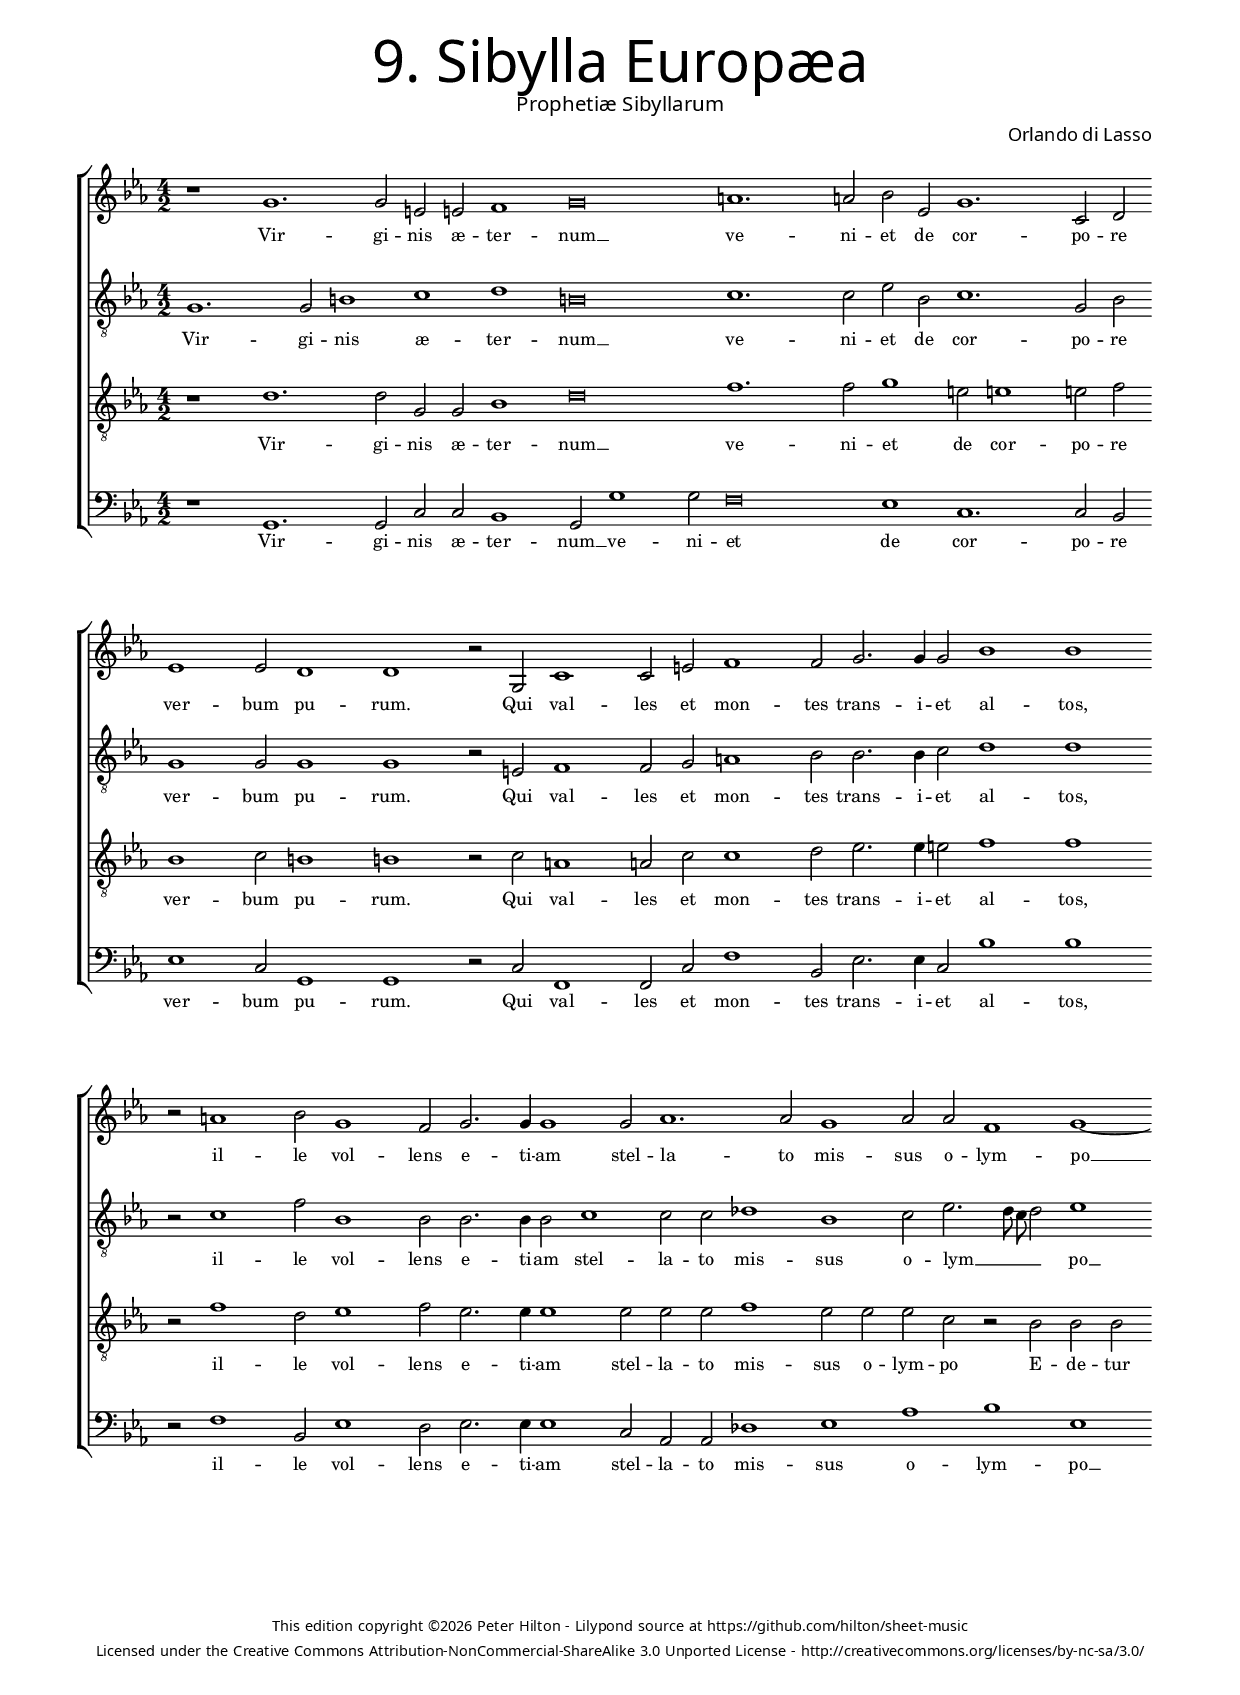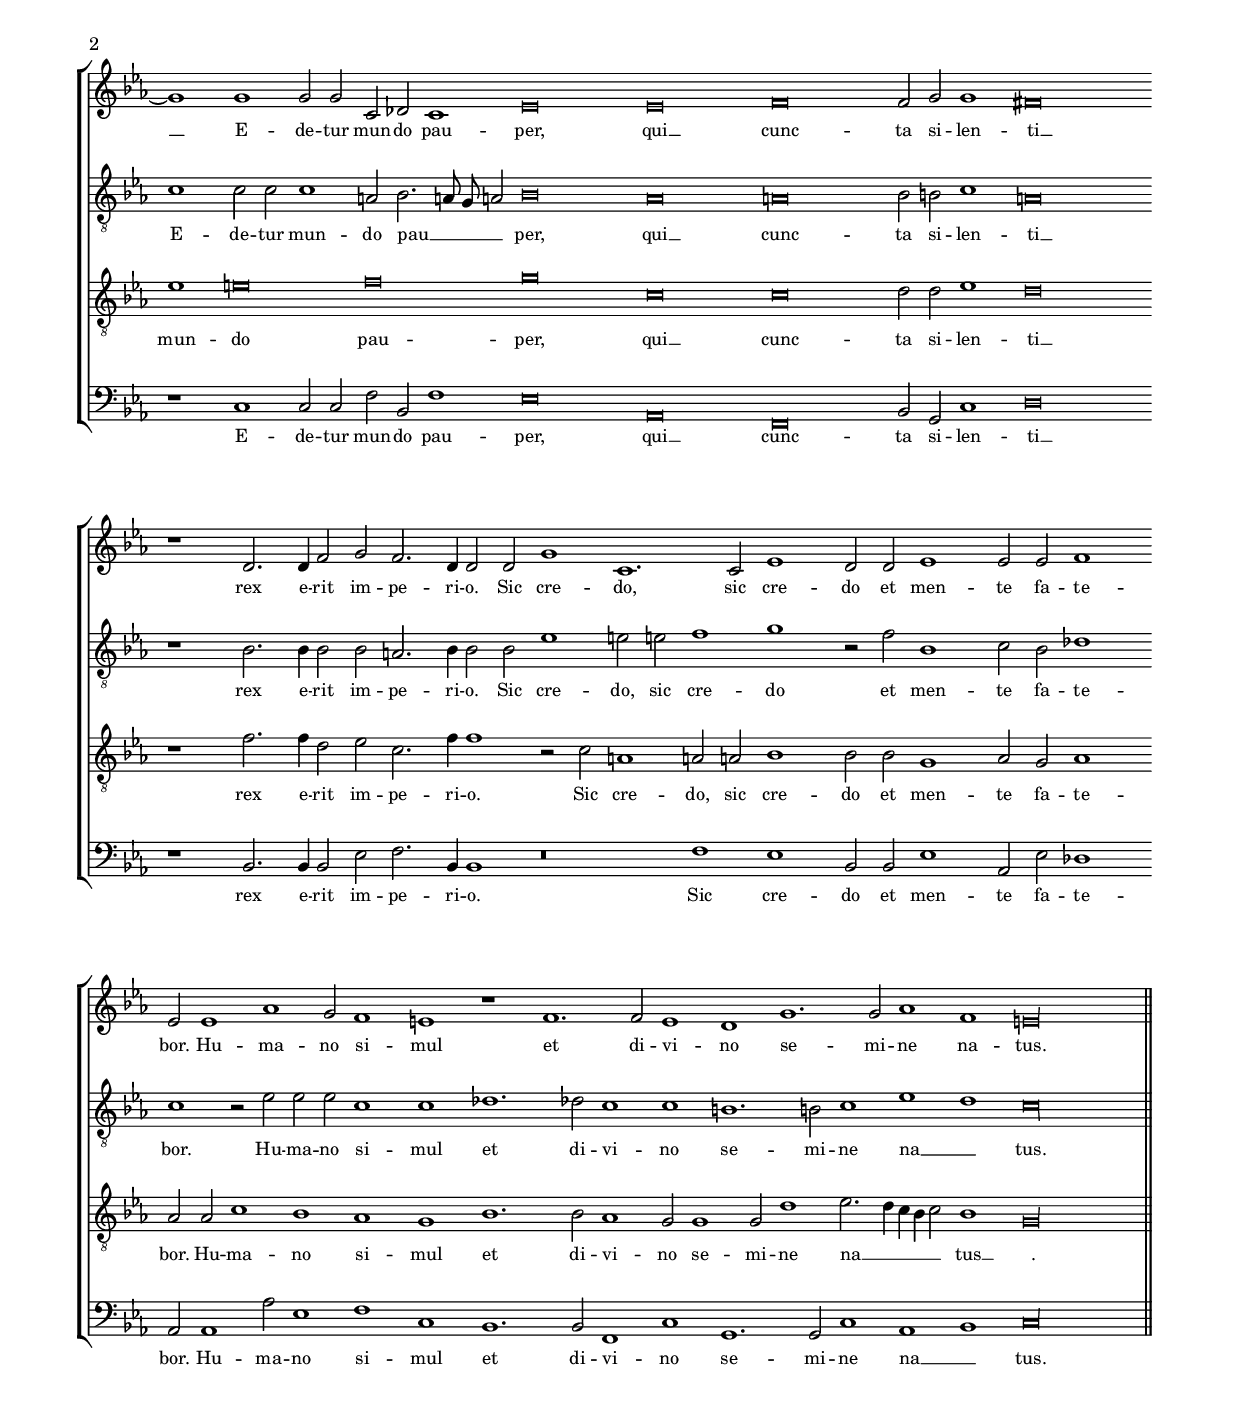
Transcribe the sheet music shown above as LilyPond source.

% Copyright ©2013 Peter Hilton - https://github.com/hilton
% CPDL #30372
% http://www.cpdl.org/wiki/index.php/Prophetiae_Sibyllarum_-_IX._Sibylla_Europaea_(Orlando_di_Lasso)

\version "2.16.2"
\pointAndClickOff

#(set-global-staff-size 16)

\paper { 
	% annotate-spacing = ##t
	#(define fonts (make-pango-font-tree "Century Schoolbook L" "Source Sans Pro" "Luxi Mono" (/ 16 20)))
	top-margin = 15\mm
	left-margin = 15\mm
	right-margin = 15\mm
	system-system-spacing = #'( (padding . 10) (basic-distance . 20) (stretchability . 100) )
	ragged-bottom = ##f
	ragged-last-bottom = ##t 
} 

year = #(strftime "©%Y" (localtime (current-time)))

\header {
	title = \markup \medium \fontsize #6 \override #'(font-name . "Source Sans Pro Light") {
		"9. Sibylla Europæa"
	}
	subtitle = \markup \medium \sans {
		"Prophetiæ Sibyllarum"
	}
	composer = \markup \sans {
		"Orlando di Lasso"
	}
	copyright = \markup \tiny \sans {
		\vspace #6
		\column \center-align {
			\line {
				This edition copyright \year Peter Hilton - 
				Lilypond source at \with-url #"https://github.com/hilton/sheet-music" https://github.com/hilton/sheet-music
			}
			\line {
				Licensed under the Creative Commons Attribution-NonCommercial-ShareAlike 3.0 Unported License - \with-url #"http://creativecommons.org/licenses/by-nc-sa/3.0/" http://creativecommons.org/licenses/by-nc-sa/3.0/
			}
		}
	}
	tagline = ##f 
}

global= { 
	\key es \major
	\time 4/2
	\tempo 2 = 100
	\set Score.timing = ##f 
	\override Score.LyricText #'font-size = #0
	\set Staff.midiInstrument = "choir aahs"
	\accidentalStyle "forget"
}

soprano = \new Voice { \transpose c es {
	\relative c' {
		\override NoteHead #'style = #'baroque
		r1 e1. e2 cis cis d1 e\breve fis1. fis2 g c, e1. a,2 b c1 c2 
		b1 b r2 e, a1  a2 cis d1 d2 e2. e4 e2 g1 g r2 fis1 g2 e1 d2 e2. e4 e1 e2 
		f1. f2 e1 f2 f d1 e1~ e1 e1 e2 e a, bes a1 c\breve c d
		d2 e e1 dis\breve r1 b2. b4 d2 e d2. b4 b2 b e1 a,1. a2 c1 b2 b c1 
		c2 c d1 c2 c1 f e2 d1 cis r d1. d2 c1 b e1. e2 f1 d cis\longa
	}
	\addlyrics {
		Vir -- gi -- nis æ -- ter -- num __ ve -- ni -- et de cor -- po -- re ver -- bum
		pu -- rum. Qui val -- les et mon -- tes trans -- i -- et al -- tos, il -- le vol -- lens e -- ti -- am stel --
		la -- to mis -- sus o -- lym -- po __ E -- de -- tur mun -- do pau -- per, qui __ cunc -- 
		ta si -- len -- ti __ rex e -- rit im -- pe -- ri -- o. Sic cre -- do, sic cre -- do et men -- 
		te fa -- te -- bor. Hu -- ma -- no si -- mul et di -- vi -- no se -- mi -- ne na -- tus.
	}
}}

alto = \new Voice { \transpose c es {
	\relative c {
		\override NoteHead #'style = #'baroque
		\clef "treble_8"
		e1. e2 gis1 a b gis\breve a1. a2 c g a1. e2 g e1 e2 
		e1 e r2 cis d1 d2 e fis1 g2 g2. g4 a2 b1 b r2 a1 d2 g,1 g2 g2. g4 g2 a1 
		a2 a bes1 g a2 c2. b8 a b2 c1 a a2 a a1 fis2 g2. fis8 e fis2 g\breve f fis
		g2 gis a1 fis\breve r1 g2. g4 g2 g fis2. g4 g2 g c1 cis2 cis d1 e r2 d g,1 
		a2 g bes1 a r2 c c c a1 a bes1. bes2 a1 a gis1. gis2 a1 c b a\longa 
	}
	\addlyrics {
		Vir -- gi -- nis æ -- ter -- num __ ve -- ni -- et de cor -- po -- re ver -- bum
		pu -- rum. Qui val -- les et mon -- tes trans -- i -- et al -- tos, il -- le vol -- lens e -- ti -- am stel --
		la -- to mis -- sus o -- lym __ _ _ _ po __ E -- de -- tur mun -- do pau __ _ _ _ per, qui __ cunc -- 
		ta si -- len -- ti __ rex e -- rit im -- pe -- ri -- o. Sic cre -- do, sic cre -- do et men -- 
		te fa -- te -- bor. Hu -- ma -- no si -- mul et di -- vi -- no se -- mi -- ne na __ _ tus.
	}
}}

tenor = \new Voice { \transpose c es {
	\relative c' {
		\override NoteHead #'style = #'baroque
		\clef "treble_8"
		r1 b1. b2 e, e g1 b\breve d1. d2 e1 cis2 cis1 cis2 d g,1 a2 
		gis1 gis r2 a fis1 fis2 a a1 b2 c2. c4 cis2 d1 d r2 d1 b2 c1 d2 c2. c4 c1 c2 
		c c d1 c2 c c a r g g g c1 cis\breve d e a, a
		b2 b c1 b\breve r1 d2. d4 b2 c a2. d4 d1 r2 a fis1 fis2 fis g1 g2 g e1 
		f2 e f1 f2 f a1 g f e g1. g2 f1 e2 e1 e2 b'1 c2. b4 a g a2 g1 e\longa
	}
	\addlyrics {
		Vir -- gi -- nis æ -- ter -- num __ ve -- ni -- et de cor -- po -- re ver -- bum
		pu -- rum. Qui val -- les et mon -- tes trans -- i -- et al -- tos, il -- le vol -- lens e -- ti -- am stel --
		la -- to mis -- sus o -- lym -- po E -- de -- tur mun -- do pau -- per, qui __ cunc -- 
		ta si -- len -- ti __ rex e -- rit im -- pe -- ri -- o. Sic cre -- do, sic cre -- do et men -- 
		te fa -- te -- bor. Hu -- ma -- no si -- mul et di -- vi -- no se -- mi -- ne na __ _ _ _ _ tus __ _.
	}
}}

bass = \new Voice { \transpose c es {
	\relative c {
		\override NoteHead #'style = #'baroque
		\clef "bass"
		r1 e,1. e2 a a g1 e2 e'1 e2 d\breve c1 a1. a2 g \bar "" \break c1 a2 
		e1 e r2 a d,1 d2 a' d1 g,2 c2. c4 a2 g'1 g \bar "" \break r2 d1 g,2 c1 b2 c2. c4 c1 a2 
		f f bes1 c f g c, \bar "" \break r a a2 a d g, d'1 c\breve f, d 
		g2 e a1 b\breve \bar "" \break r1 g2. g4 g2 c d2. g,4 g1 r\breve d'1 c g2 g c1 
		f,2 c' bes1 \bar "" \break f2 f1 f'2 c1 d a g1. g2 d1 a'1 e1. e2 a1 f g a\longa \bar "||"
	}
	\addlyrics {
		Vir -- gi -- nis æ -- ter -- num __ ve -- ni -- et de cor -- po -- re ver -- bum
		pu -- rum. Qui val -- les et mon -- tes trans -- i -- et al -- tos, il -- le vol -- lens e -- ti -- am stel --
		la -- to mis -- sus o -- lym -- po __ E -- de -- tur mun -- do pau -- per, qui __ cunc -- 
		ta si -- len -- ti __ rex e -- rit im -- pe -- ri -- o. Sic cre -- do et men -- te fa -- te 
		-- bor. Hu -- ma -- no si -- mul et di -- vi -- no se -- mi -- ne na __ _ tus.
	}
}}

\layout {
	indent = #0
	\context {
		\Score
		\override VerticalAxisGroup #'staff-staff-spacing = #'((basic-distance . 15) (stretchability . 100))
	}
}

\score {
	\new StaffGroup << 
		\set Score.proportionalNotationDuration = #(ly:make-moment 1 8)
		\override Score.MetronomeMark #'transparent = ##t
		\new Staff << \global \soprano >> 
		\new Staff << \global \alto >> 
		\new Staff << \global \tenor >> 
		\new Staff << \global \bass >> 
	>> 
	\layout {	}
%	\midi {	}
}
